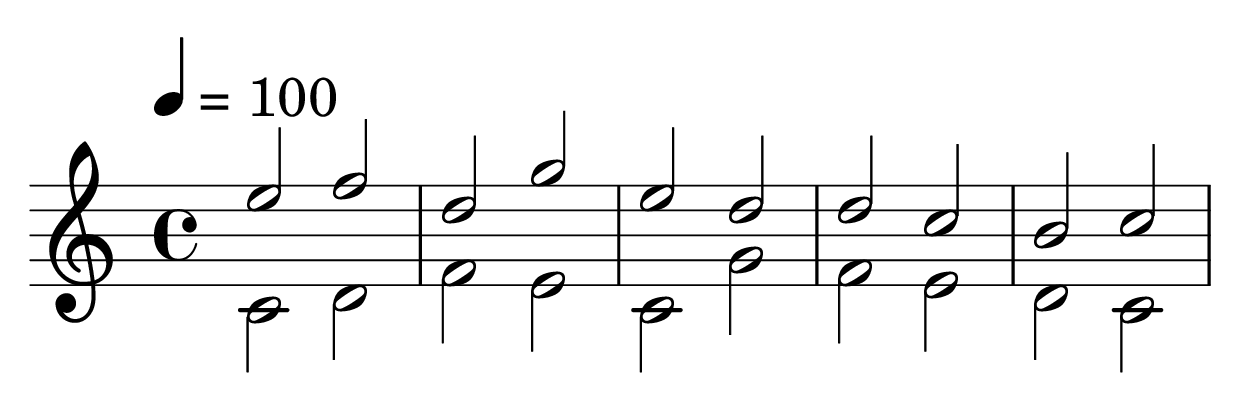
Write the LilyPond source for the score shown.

\version "2.22.2"

\include "page.ly"

global = {
  \time   4/4
  \tempo  4 = 100
}

% See `https://www.youtube.com/watch?v=b5PoTBOj7Xc`.

\parallelMusic voiceUpper, voiceLower {
  e2    f     |
  c,2   d     |   % cantus firmus

  d2    g     |
  f2    e     |   % cantus firmus

  e2    d     |
  c2    g'    |   % cantus firmus

  d2    c     |
  f2    e     |   % cantus firmus

  b2    c     |
  d2    c     |   % cantus firmus
}

\score {
  <<
    \new Staff \with { midiInstrument = "trombone" } {
      \global
      \clef treble
      \relative c''
      << \voiceUpper \\ \voiceLower >>
    }
  >>
  \layout { }
  \midi { }
}
